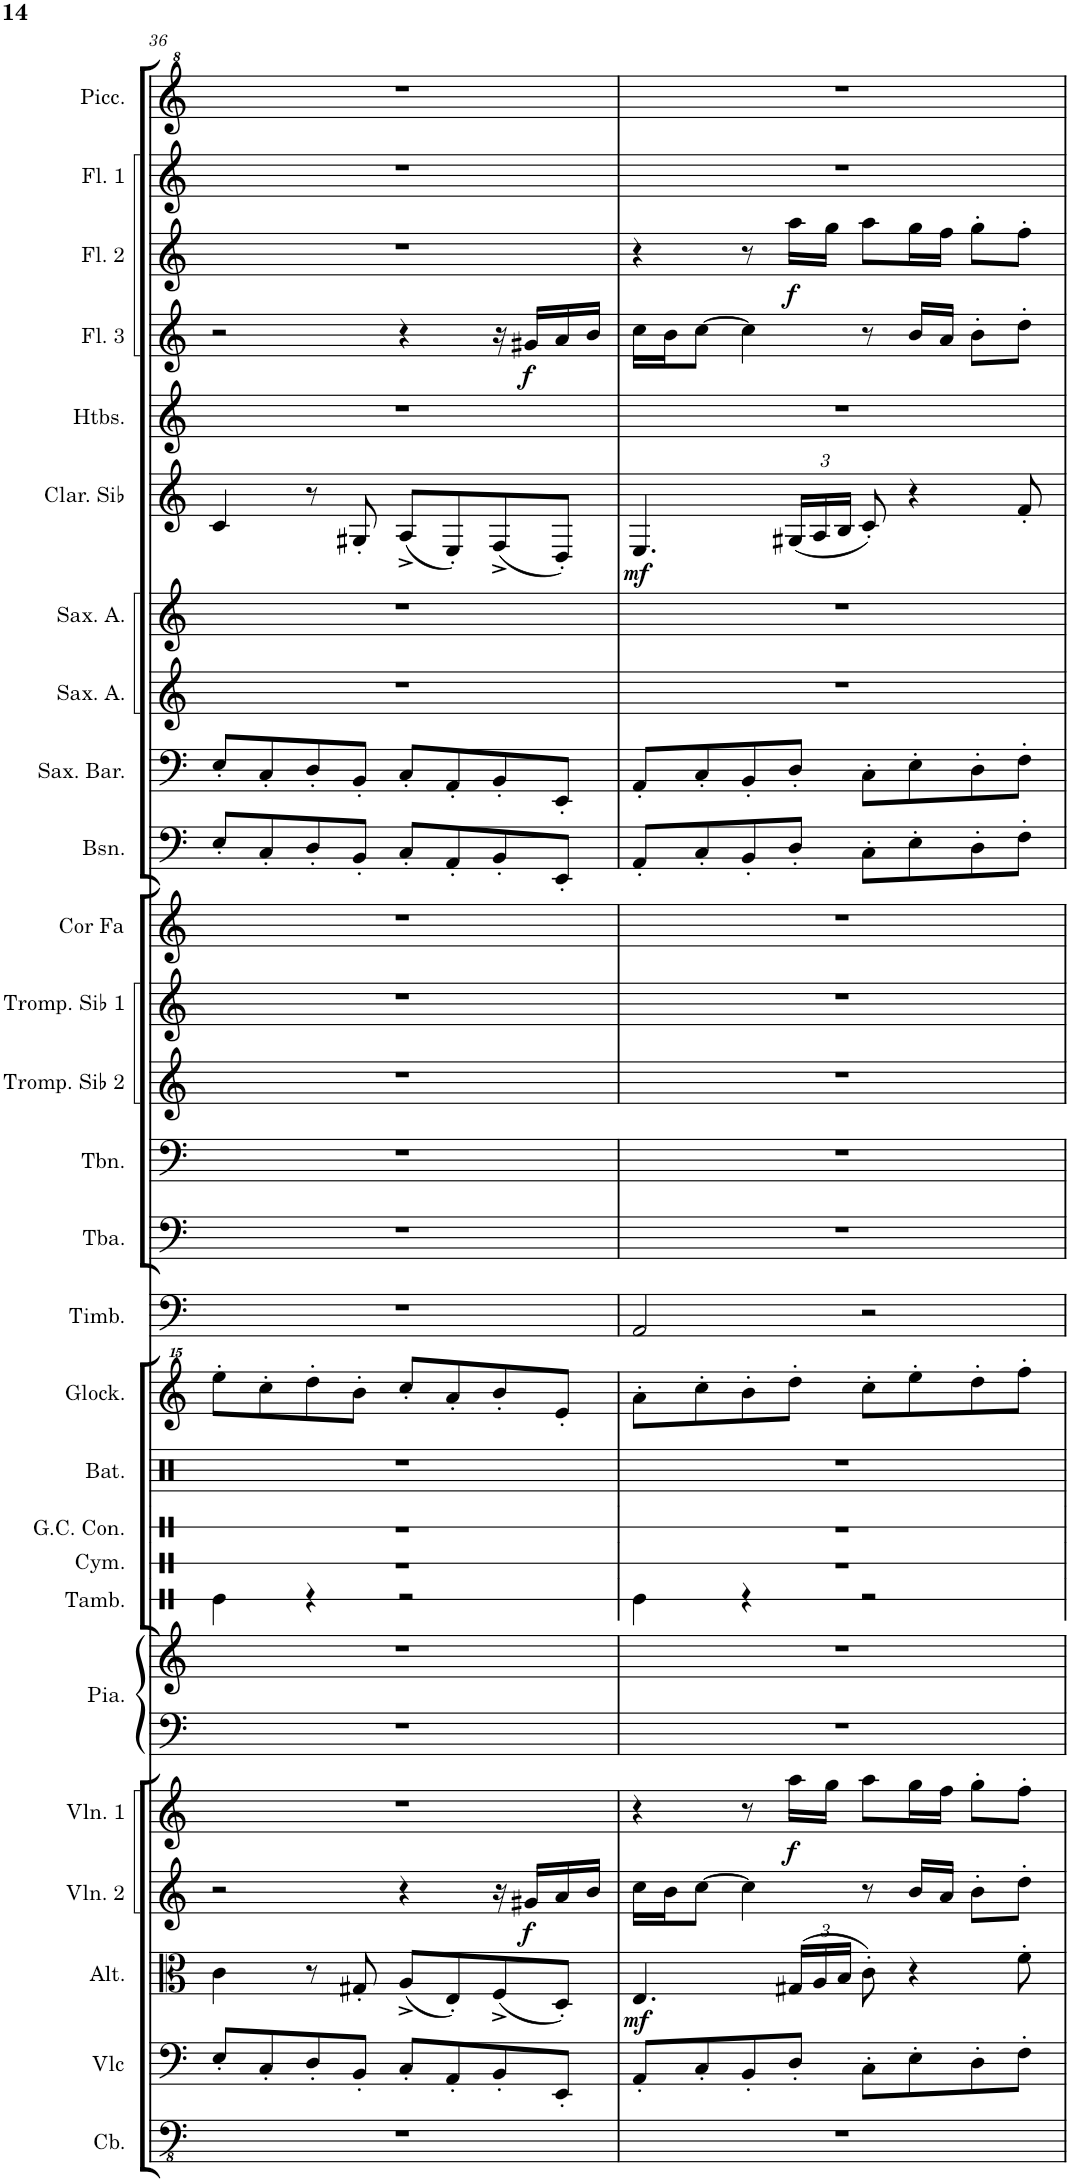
**kern	**kern	**kern	**dynam	**kern	**dynam	**kern	**dynam	**kern	**kern	**kern	**kern	**kern	**kern	**kern	**kern	**kern	**kern	**kern	**kern	**kern	**kern	**kern	**kern	**dynam	**kern	**kern	**dynam	**kern	**dynam	**kern	**kern
*part25	*part24	*part23	*part23	*part22	*part22	*part21	*part21	*part20	*part20	*part19	*part18	*part17	*part16	*part15	*part14	*part13	*part12	*part11	*part10	*part9	*part8	*part7	*part6	*part6	*part5	*part4	*part4	*part3	*part3	*part2	*part1
*staff26	*staff25	*staff24	*staff24	*staff23	*staff23	*staff22	*staff22	*staff21	*staff20	*staff19	*staff18	*staff17	*staff16	*staff15	*staff14	*staff13	*staff12	*staff11	*staff10	*staff9	*staff8	*staff7	*staff6	*staff6	*staff5	*staff4	*staff4	*staff3	*staff3	*staff2	*staff1
*I"Contrebasse	*I"Violoncelle	*I"Alto	*	*I"Violon 2	*	*I"Violon 1	*	*I"Piano	*	*I"Grosse caisse de concert	*I"Batterie	*I"Glockenspiel	*I"Timbales	*I"Tuba	*I"Trombone	*I"Trompette en Sib 2	*I"Trompette en Sib 1	*I"Cor en Fa	*I"Basson	*I"Saxophone Baryton	*I"Saxophone Alto	*I"Sax. Solo	*I"Clarinette en Sib	*	*I"Hautbois	*I"Flûte 3	*	*I"Flûte 2	*	*I"Flûte 1	*I"Piccolo
*I'Cb.	*I'Vlc	*I'Alt.	*	*I'Vln. 2	*	*I'Vln. 1	*	*I'Pia.	*	*I'G.C. Con.	*I'Bat.	*I'Glock.	*I'Timb.	*I'Tba.	*I'Tbn.	*I'Tromp. Sib 2	*I'Tromp. Sib 1	*I'Cor Fa	*I'Bsn.	*I'Sax. Bar.	*I'Sax. A.	*	*I'Clar. Sib	*	*I'Htbs.	*I'Fl. 3	*	*I'Fl. 2	*	*I'Fl. 1	*I'Picc.
!!LO:PB:g=z
*clefFv4	*clefF4	*clefC3	*	*clefG2	*	*clefG2	*	*clefF4	*clefG2	*clefX	*clefX	*clefG^^2	*clefF4	*clefF4	*clefF4	*clefG2	*clefG2	*clefG2	*clefF4	*clefF4	*clefG2	*clefG2	*clefG2	*	*clefG2	*clefG2	*	*clefG2	*	*clefG2	*clefG^2
*ITrd7c12	*	*	*	*	*	*	*	*	*	*	*	*	*	*	*	*ITrd1c2	*ITrd1c2	*ITrd4c7	*	*ITrd12c21	*ITrd5c9	*ITrd5c9	*ITrd1c2	*	*	*	*	*	*	*	*ITrd-7c-12
*k[]	*k[]	*k[]	*	*k[]	*	*k[]	*	*k[]	*k[]	*k[]	*k[]	*k[]	*k[]	*k[]	*k[]	*k[]	*k[]	*k[]	*k[]	*k[]	*k[]	*k[]	*k[]	*	*k[]	*k[]	*	*k[]	*	*k[]	*k[]
*M4/4	*M4/4	*M4/4	*	*M4/4	*	*M4/4	*	*M4/4	*M4/4	*M4/4	*M4/4	*M4/4	*M4/4	*M4/4	*M4/4	*M4/4	*M4/4	*M4/4	*M4/4	*M4/4	*M4/4	*M4/4	*M4/4	*	*M4/4	*M4/4	*	*M4/4	*	*M4/4	*M4/4
*met(c)	*met(c)	*met(c)	*	*met(c)	*	*met(c)	*	*met(c)	*met(c)	*met(c)	*met(c)	*met(c)	*met(c)	*met(c)	*met(c)	*met(c)	*met(c)	*met(c)	*met(c)	*met(c)	*met(c)	*met(c)	*met(c)	*	*met(c)	*met(c)	*	*met(c)	*	*met(c)	*met(c)
=36	=36	=36	=36	=36	=36	=36	=36	=36	=36	=36	=36	=36	=36	=36	=36	=36	=36	=36	=36	=36	=36	=36	=36	=36	=36	=36	=36	=36	=36	=36	=36
1r	8E'/L	4c\	.	2r	.	1r	.	1r	1r	1r	1r	8eeee'\L	1r	1r	1r	1r	1r	1r	8E'/L	8E'/L	1r	1r	4c/	.	1r	2r	.	1r	.	1r	1r
.	8C'/	.	.	.	.	.	.	.	.	.	.	8cccc'\	.	.	.	.	.	.	8C'/	8C'/	.	.	.	.	.	.	.	.	.	.	.
.	8D'/	8r	.	.	.	.	.	.	.	.	.	8dddd'\	.	.	.	.	.	.	8D'/	8D'/	.	.	8r	.	.	.	.	.	.	.	.
.	8BB'/J	8G#X'/	.	.	.	.	.	.	.	.	.	8bbb'\J	.	.	.	.	.	.	8BB'/J	8BB'/J	.	.	8G#X'/	.	.	.	.	.	.	.	.
.	8C'/L	(8A^/L	.	4r	.	.	.	.	.	.	.	8cccc'/L	.	.	.	.	.	.	8C'/L	8C'/L	.	.	(8A^/L	.	.	4r	.	.	.	.	.
.	8AA'/	8E'/)	.	.	.	.	.	.	.	.	.	8aaa'/	.	.	.	.	.	.	8AA'/	8AA'/	.	.	8E'/)	.	.	.	.	.	.	.	.
.	8BB'/	(8F^/	.	16r	.	.	.	.	.	.	.	8bbb'/	.	.	.	.	.	.	8BB'/	8BB'/	.	.	(8F^/	.	.	16r	.	.	.	.	.
!	!	!	!	!	!LO:DY:b	!	!	!	!	!	!	!	!	!	!	!	!	!	!	!	!	!	!	!	!	!	!LO:DY:b	!	!	!	!
.	.	.	.	16g#X/LL	f	.	.	.	.	.	.	.	.	.	.	.	.	.	.	.	.	.	.	.	.	16g#X/LL	f	.	.	.	.
.	8EE'/J	8D'/J)	.	16a/	.	.	.	.	.	.	.	8eee'/J	.	.	.	.	.	.	8EE'/J	8EE'/J	.	.	8D'/J)	.	.	16a/	.	.	.	.	.
.	.	.	.	16b/JJ	.	.	.	.	.	.	.	.	.	.	.	.	.	.	.	.	.	.	.	.	.	16b/JJ	.	.	.	.	.
=37	=37	=37	=37	=37	=37	=37	=37	=37	=37	=37	=37	=37	=37	=37	=37	=37	=37	=37	=37	=37	=37	=37	=37	=37	=37	=37	=37	=37	=37	=37	=37
!	!	!	!LO:DY:b	!	!	!	!	!	!	!	!	!	!	!	!	!	!	!	!	!	!	!	!	!LO:DY:b	!	!	!	!	!	!	!
1r	8AA'/L	4.E/	mf	16cc\LL	.	4r	.	1r	1r	1r	1r	8aaa'\L	2AA/	1r	1r	1r	1r	1r	8AA'/L	8AA'/L	1r	1r	4.E/	mf	1r	16cc\LL	.	4r	.	1r	1r
.	.	.	.	16b\J	.	.	.	.	.	.	.	.	.	.	.	.	.	.	.	.	.	.	.	.	.	16b\J	.	.	.	.	.
.	8C'/	.	.	[8cc\J	.	.	.	.	.	.	.	8cccc'\	.	.	.	.	.	.	8C'/	8C'/	.	.	.	.	.	[8cc\J	.	.	.	.	.
.	8BB'/	.	.	4cc\]	.	8r	.	.	.	.	.	8bbb'\	.	.	.	.	.	.	8BB'/	8BB'/	.	.	.	.	.	4cc\]	.	8r	.	.	.
*	*	*Xbrackettup	*	*	*	*	*	*	*	*	*	*	*	*	*	*	*	*	*	*	*	*	*Xbrackettup	*	*	*	*	*	*	*	*
!	!	!	!	!	!	!	!LO:DY:b	!	!	!	!	!	!	!	!	!	!	!	!	!	!	!	!	!	!	!	!	!	!LO:DY:b	!	!
.	8D'/J	(24G#X/LL	.	.	.	16aa\LL	f	.	.	.	.	8dddd'\J	.	.	.	.	.	.	8D'/J	8D'/J	.	.	(24G#X/LL	.	.	.	.	16aa\LL	f	.	.
.	.	24A/	.	.	.	.	.	.	.	.	.	.	.	.	.	.	.	.	.	.	.	.	24A/	.	.	.	.	.	.	.	.
.	.	.	.	.	.	16gg\JJ	.	.	.	.	.	.	.	.	.	.	.	.	.	.	.	.	.	.	.	.	.	16gg\JJ	.	.	.
.	.	24B/JJ	.	.	.	.	.	.	.	.	.	.	.	.	.	.	.	.	.	.	.	.	24B/JJ	.	.	.	.	.	.	.	.
.	8C'\L	8c'\)	.	8r	.	8aa\L	.	.	.	.	.	8cccc'\L	2r	.	.	.	.	.	8C'\L	8C'\L	.	.	8c'/)	.	.	8r	.	8aa\L	.	.	.
.	8E'\	4r	.	16b/LL	.	16gg\L	.	.	.	.	.	8eeee'\	.	.	.	.	.	.	8E'\	8E'\	.	.	4r	.	.	16b/LL	.	16gg\L	.	.	.
.	.	.	.	16a/JJ	.	16ff\JJ	.	.	.	.	.	.	.	.	.	.	.	.	.	.	.	.	.	.	.	16a/JJ	.	16ff\JJ	.	.	.
.	8D'\	.	.	8b'\L	.	8gg'\L	.	.	.	.	.	8dddd'\	.	.	.	.	.	.	8D'\	8D'\	.	.	.	.	.	8b'\L	.	8gg'\L	.	.	.
.	8F'\J	8f'\	.	8dd'\J	.	8ff'\J	.	.	.	.	.	8ffff'\J	.	.	.	.	.	.	8F'\J	8F'\J	.	.	8f'/	.	.	8dd'\J	.	8ff'\J	.	.	.
=	=	=	=	=	=	=	=	=	=	=	=	=	=	=	=	=	=	=	=	=	=	=	=	=	=	=	=	=	=	=	=
*-	*-	*-	*-	*-	*-	*-	*-	*-	*-	*-	*-	*-	*-	*-	*-	*-	*-	*-	*-	*-	*-	*-	*-	*-	*-	*-	*-	*-	*-	*-	*-
